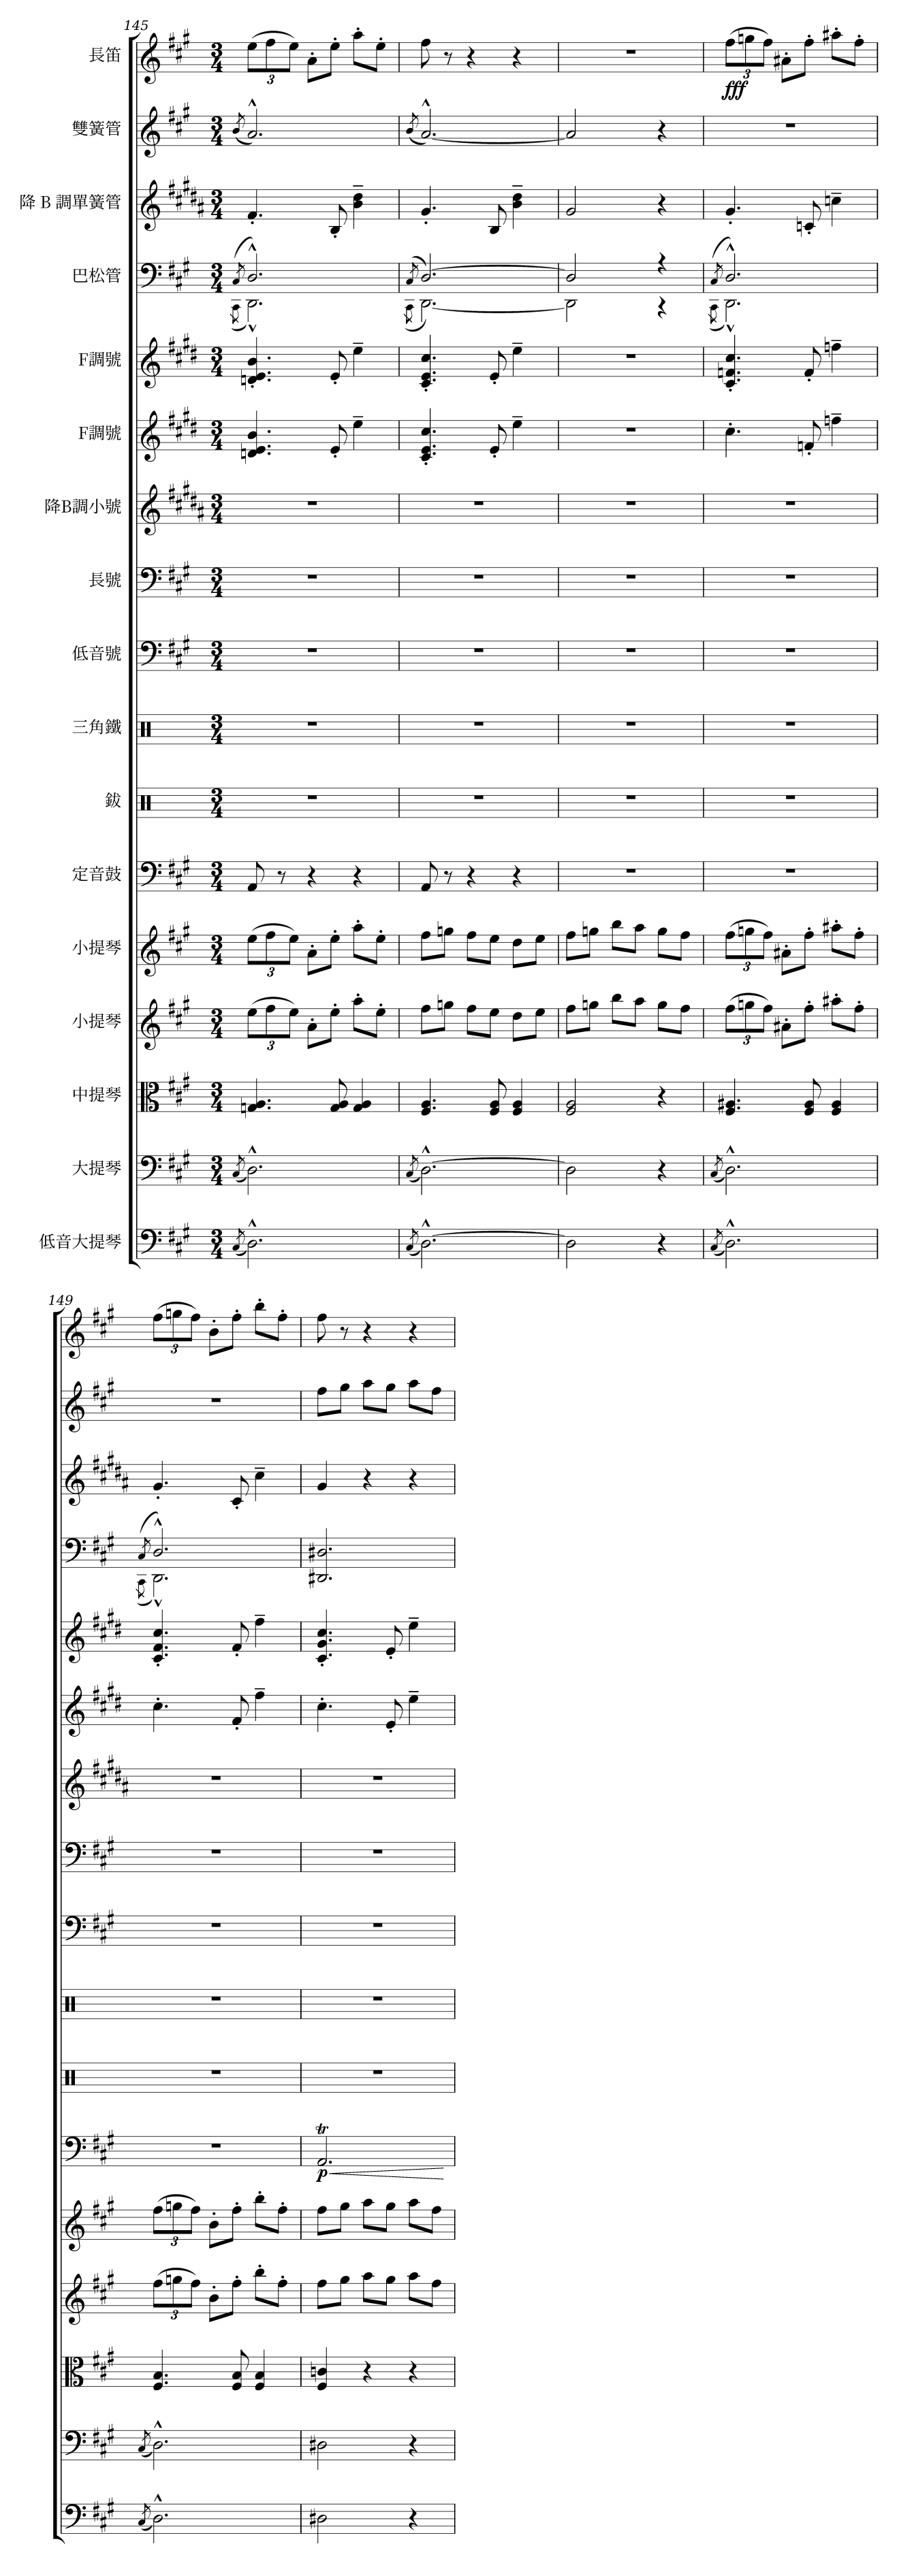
**kern	**kern	**kern	**kern	**kern	**kern	**dynam	**kern	**kern	**kern	**kern	**kern	**kern	**kern	**kern	**kern	**kern	**kern	**dynam
*part17	*part16	*part15	*part14	*part13	*part12	*part12	*part11	*part10	*part9	*part8	*part7	*part6	*part5	*part4	*part3	*part2	*part1	*part1
*staff17	*staff16	*staff15	*staff14	*staff13	*staff12	*staff12	*staff11	*staff10	*staff9	*staff8	*staff7	*staff6	*staff5	*staff4	*staff3	*staff2	*staff1	*staff1
*I"低音大提琴	*I"大提琴	*I"中提琴	*I"小提琴	*I"小提琴	*I"定音鼓	*	*I"鈸	*I"三角鐵	*I"低音號	*I"長號	*I"降B調小號	*I"F調號	*I"F調號	*I"巴松管	*I"降 B 調單簧管	*I"雙簧管	*I"長笛	*
!!LO:PB:g=z
*clefF4	*clefF4	*clefC3	*clefG2	*clefG2	*clefF4	*	*clefX	*clefX	*clefF4	*clefF4	*clefG2	*clefG2	*clefG2	*clefF4	*clefG2	*clefG2	*clefG2	*
*ITrd7c12	*	*	*	*	*	*	*	*	*	*	*ITrd1c2	*ITrd4c7	*ITrd4c7	*	*ITrd1c2	*	*	*
*k[f#c#g#]	*k[f#c#g#]	*k[f#c#g#]	*k[f#c#g#]	*k[f#c#g#]	*k[f#c#g#]	*	*k[]	*k[]	*k[f#c#g#]	*k[f#c#g#]	*k[f#c#g#]	*k[f#c#g#]	*k[f#c#g#]	*k[f#c#g#]	*k[f#c#g#]	*k[f#c#g#]	*k[f#c#g#]	*
*M3/4	*M3/4	*M3/4	*M3/4	*M3/4	*M3/4	*	*M3/4	*M3/4	*M3/4	*M3/4	*M3/4	*M3/4	*M3/4	*M3/4	*M3/4	*M3/4	*M3/4	*
=145	=145	=145	=145	=145	=145	=145	=145	=145	=145	=145	=145	=145	=145	=145	=145	=145	=145	=145
*	*	*	*	*	*	*	*	*	*	*	*	*	*	*^	*	*	*	*
(<8qCC#/	(<8qC#/	.	.	.	.	.	.	.	.	.	.	.	.	(<8qC#/	(>8qCC#\	.	(<8qb/	.	.
*	*	*	*	*	*	*	*	*	*	*	*	*	*	*v	*v	*	*	*	*
*	*	*	*Xbrackettup	*Xbrackettup	*	*	*	*	*	*	*	*	*	*	*	*	*Xbrackettup	*
*	*	*	*	*	*	*	*	*	*	*	*	*	*	*^	*	*	*	*
2.DD^^\)	2.D^^\)	4.Gn/ 4.A/	(>12ee\L	(>12ee\L	8AA/	.	2.r	2.r	2.r	2.r	2.r	4.Gn/ 4.A/ 4.e/	4.Gn/' 4.A/' 4.e/'	2.D^^/)	2.DD^^\)	4.e'/	2.a^^/)	(>12ee\L	.
.	.	.	12ff#\	12ff#\	.	.	.	.	.	.	.	.	.	.	.	.	.	12ff#\	.
.	.	.	.	.	8r	.	.	.	.	.	.	.	.	.	.	.	.	.	.
.	.	.	12ee\J)	12ee\J)	.	.	.	.	.	.	.	.	.	.	.	.	.	12ee\J)	.
.	.	.	8a'\L	8a'\L	4r	.	.	.	.	.	.	.	.	.	.	.	.	8a'\L	.
.	.	8G/ 8A/	8ee'\J	8ee'\J	.	.	.	.	.	.	.	8A'/	8A'/	.	.	8A'/	.	8ee'\J	.
.	.	4G/ 4A/	8aa'\L	8aa'\L	4r	.	.	.	.	.	.	4a~\	4a~\	.	.	4a\~ 4cc#\~	.	8aa'\L	.
.	.	.	8ee'\J	8ee'\J	.	.	.	.	.	.	.	.	.	.	.	.	.	8ee'\J	.
=146	=146	=146	=146	=146	=146	=146	=146	=146	=146	=146	=146	=146	=146	=146	=146	=146	=146	=146	=146
(<8qCC#/	(<8qC#/	.	.	.	.	.	.	.	.	.	.	.	.	(<8qC#/	(>8qCC#\	.	(<8qb/	.	.
[2.DD^^\)	[2.D^^\)	4.F#/ 4.A/	8ff#\L	8ff#\L	8AA/	.	2.r	2.r	2.r	2.r	2.r	4.F#/' 4.A/' 4.f#/'	4.F#/' 4.A/' 4.f#/'	[2.D/)	[2.DD\)	4.f#'/	[2.a^^/)	8ff#\	.
.	.	.	8ggn\J	8ggn\J	8r	.	.	.	.	.	.	.	.	.	.	.	.	8r	.
.	.	.	8ff#\L	8ff#\L	4r	.	.	.	.	.	.	.	.	.	.	.	.	4r	.
.	.	8F#/ 8A/	8ee\J	8ee\J	.	.	.	.	.	.	.	8A'/	8A'/	.	.	8A/	.	.	.
.	.	4F#/ 4A/	8dd\L	8dd\L	4r	.	.	.	.	.	.	4a~\	4a~\	.	.	4a\~ 4cc#\~	.	4r	.
.	.	.	8ee\J	8ee\J	.	.	.	.	.	.	.	.	.	.	.	.	.	.	.
=147	=147	=147	=147	=147	=147	=147	=147	=147	=147	=147	=147	=147	=147	=147	=147	=147	=147	=147	=147
2DD\]	2D\]	2F#/ 2A/	8ff#\L	8ff#\L	2.r	.	2.r	2.r	2.r	2.r	2.r	2.r	2.r	2D/]	2DD\]	2f#/	2a/]	2.r	.
.	.	.	8ggn\J	8ggn\J	.	.	.	.	.	.	.	.	.	.	.	.	.	.	.
.	.	.	8bb\L	8bb\L	.	.	.	.	.	.	.	.	.	.	.	.	.	.	.
.	.	.	8aa\J	8aa\J	.	.	.	.	.	.	.	.	.	.	.	.	.	.	.
4r	4r	4r	8gg\L	8gg\L	.	.	.	.	.	.	.	.	.	4r	4r	4r	4r	.	.
.	.	.	8ff#\J	8ff#\J	.	.	.	.	.	.	.	.	.	.	.	.	.	.	.
=148	=148	=148	=148	=148	=148	=148	=148	=148	=148	=148	=148	=148	=148	=148	=148	=148	=148	=148	=148
(<8qCC#/	(<8qC#/	.	.	.	.	.	.	.	.	.	.	.	.	(<8qC#/	(>8qCC#\	.	.	.	.
!	!	!	!	!	!	!	!	!	!	!	!	!	!	!	!	!	!	!	!LO:DY:b
2.DD^^\)	2.D^^\)	4.F#/ 4.A#X/	(>12ff#\L	(>12ff#\L	2.r	.	2.r	2.r	2.r	2.r	2.r	4.f#'\	4.F#/' 4.B-X/' 4.f#/'	2.D^^/)	2.DD^^\)	4.f#'/	2.r	(>12ff#\L	fff
.	.	.	12ggn\	12ggn\	.	.	.	.	.	.	.	.	.	.	.	.	.	12ggn\	.
.	.	.	12ff#\J)	12ff#\J)	.	.	.	.	.	.	.	.	.	.	.	.	.	12ff#\J)	.
.	.	.	8a#X'\L	8a#X'\L	.	.	.	.	.	.	.	.	.	.	.	.	.	8a#X'\L	.
.	.	8F#/ 8A#/	8ff#'\J	8ff#'\J	.	.	.	.	.	.	.	8B-X'/	8B-'/	.	.	8B-X'/	.	8ff#'\J	.
.	.	4F#/ 4A#/	8aa#X'\L	8aa#X'\L	.	.	.	.	.	.	.	4b-X~\	4b-X~\	.	.	4b-X~\	.	8aa#X'\L	.
.	.	.	8ff#'\J	8ff#'\J	.	.	.	.	.	.	.	.	.	.	.	.	.	8ff#'\J	.
=149	=149	=149	=149	=149	=149	=149	=149	=149	=149	=149	=149	=149	=149	=149	=149	=149	=149	=149	=149
(<8qCC#/	(<8qC#/	.	.	.	.	.	.	.	.	.	.	.	.	(<8qC#/	(>8qCC#\	.	.	.	.
2.DD^^\)	2.D^^\)	4.F#/ 4.B/	(>12ff#\L	(>12ff#\L	2.r	.	2.r	2.r	2.r	2.r	2.r	4.f#'\	4.F#/' 4.B/' 4.f#/'	2.D^^/)	2.DD^^\)	4.f#'/	2.r	(>12ff#\L	.
.	.	.	12ggn\	12ggn\	.	.	.	.	.	.	.	.	.	.	.	.	.	12ggn\	.
.	.	.	12ff#\J)	12ff#\J)	.	.	.	.	.	.	.	.	.	.	.	.	.	12ff#\J)	.
.	.	.	8b'\L	8b'\L	.	.	.	.	.	.	.	.	.	.	.	.	.	8b'\L	.
.	.	8F#/ 8B/	8ff#'\J	8ff#'\J	.	.	.	.	.	.	.	8B'/	8B'/	.	.	8B'/	.	8ff#'\J	.
.	.	4F#/ 4B/	8bb'\L	8bb'\L	.	.	.	.	.	.	.	4b~\	4b~\	.	.	4b~\	.	8bb'\L	.
.	.	.	8ff#'\J	8ff#'\J	.	.	.	.	.	.	.	.	.	.	.	.	.	8ff#'\J	.
*	*	*	*	*	*	*	*	*	*	*	*	*	*	*v	*v	*	*	*	*
=150	=150	=150	=150	=150	=150	=150	=150	=150	=150	=150	=150	=150	=150	=150	=150	=150	=150	=150
!	!	!	!	!	!	!LO:HP:b	!	!	!	!	!	!	!	!	!	!	!	!
!	!	!	!	!	!	!LO:DY:n=1:b	!	!	!	!	!	!	!	!	!	!	!	!
2DD#X\	2D#X\	4F#/ 4cn/	8ff#\L	8ff#\L	2.AAT/	< p	2.r	2.r	2.r	2.r	2.r	4.f#'\	4.F#/' 4.c#/' 4.f#/'	2.DD#X/ 2.D#X/	4f#/	8ff#\L	8ff#\	.
.	.	.	8gg#\J	8gg#\J	.	.	.	.	.	.	.	.	.	.	.	8gg#\J	8r	.
.	.	4r	8aa\L	8aa\L	.	.	.	.	.	.	.	.	.	.	4r	8aa\L	4r	.
.	.	.	8gg#\J	8gg#\J	.	.	.	.	.	.	.	8A'/	8A'/	.	.	8gg#\J	.	.
4r	4r	4r	8aa\L	8aa\L	.	.	.	.	.	.	.	4a~\	4a~\	.	4r	8aa\L	4r	.
.	.	.	8ff#\J	8ff#\J	.	.	.	.	.	.	.	.	.	.	.	8ff#\J	.	.
.	.	.	.	.	.	[	.	.	.	.	.	.	.	.	.	.	.	.
=	=	=	=	=	=	=	=	=	=	=	=	=	=	=	=	=	=	=
*-	*-	*-	*-	*-	*-	*-	*-	*-	*-	*-	*-	*-	*-	*-	*-	*-	*-	*-
